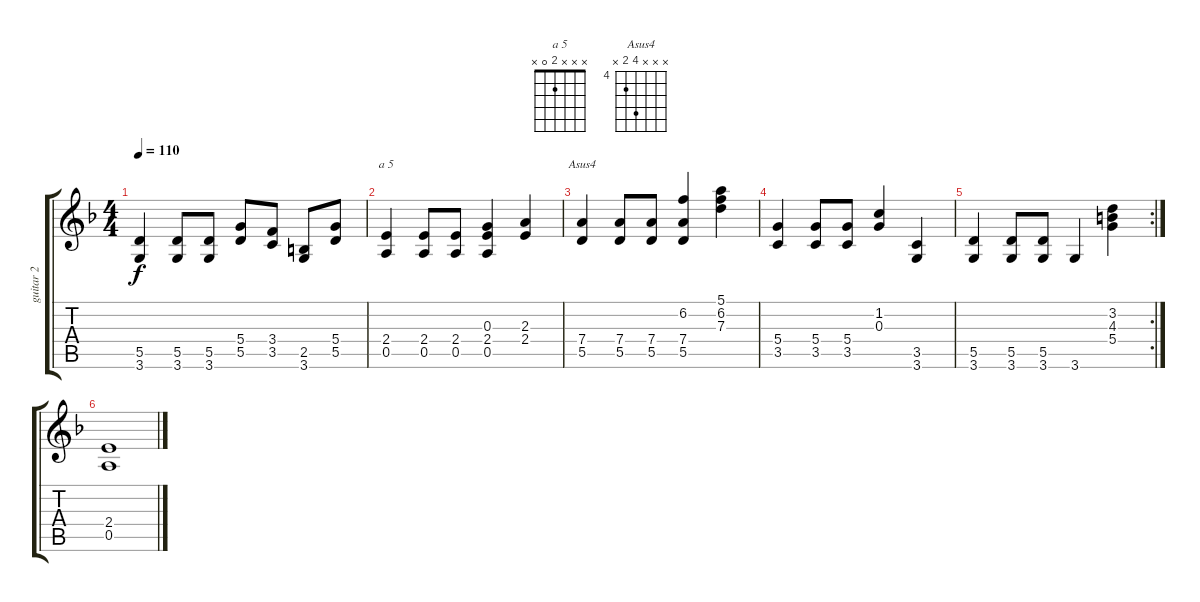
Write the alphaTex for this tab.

\track ("guitar 2" "guitar 2") {instrument distortionguitar}
\staff {score tabs}
\tuning (E4 B3 G3 D3 A2 E2) {hide}
\chord ("a 5" x x x 2 0 x)
\chord ("Asus4" x x x 7 5 x) {firstfret 4}
\ts (4 4)
\tempo 110
\clef g2
\ks f
(5.5 3.6).4{dy f} (5.5 3.6).8 (5.5 3.6).8 (5.4 5.5).8 (3.4 3.5).8 (2.5 3.6).8 (5.4 5.5).8 |
(2.4 0.5).4{ch "a 5"} (2.4 0.5).8 (2.4 0.5).8 (0.3 2.4 0.5).4 (2.3 2.4).4 |
(7.4 5.5).4{ch "Asus4"} (7.4 5.5).8 (7.4 5.5).8 (6.2 7.4 5.5).4 (5.1 6.2 7.3).4 |
(5.4 3.5).4 (5.4 3.5).8 (5.4 3.5).8 (1.2 0.3).4 (3.5 3.6).4 |
\rc 2
(5.5 3.6).4 (5.5 3.6).8 (5.5 3.6).8 3.6.4 (3.2 4.3 5.4).4 |
(2.4 0.5).1
